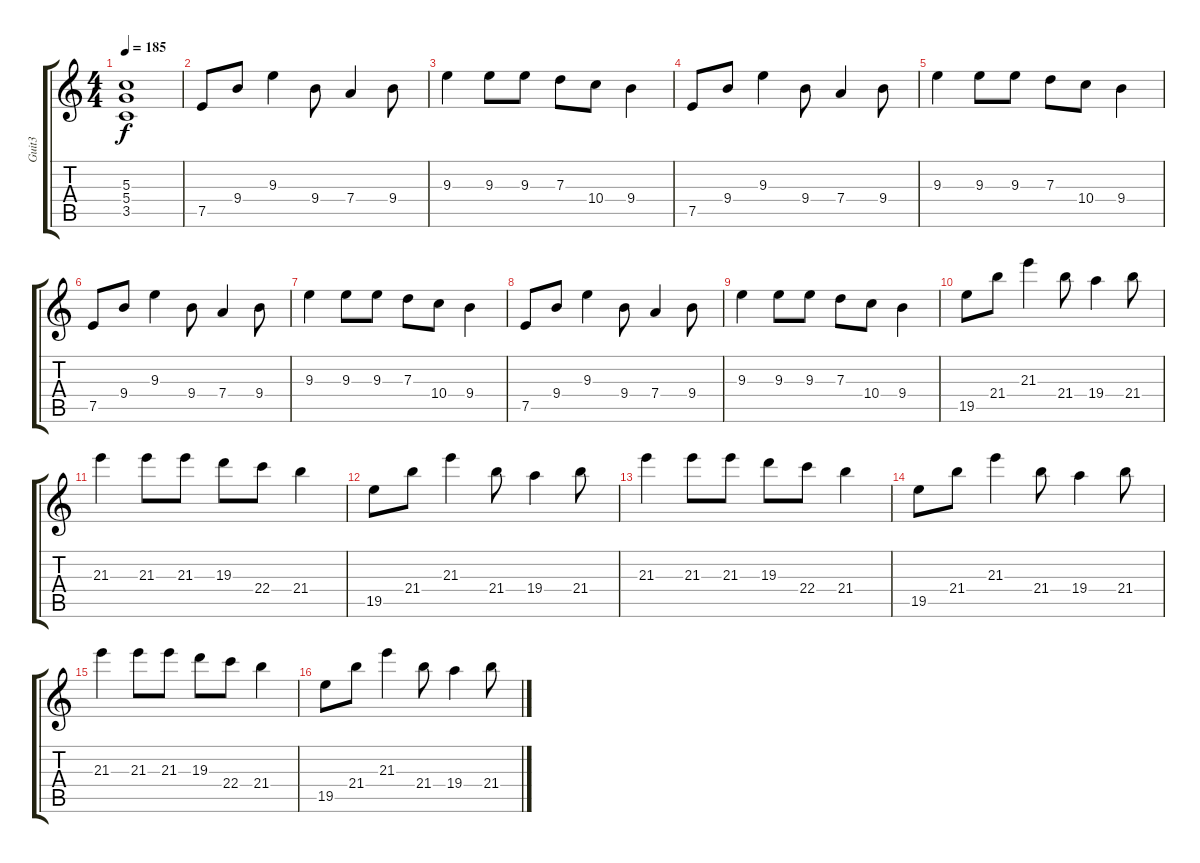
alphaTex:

\track ("Guit3" "Guit3") {instrument acousticguitarnylon}
\staff {score tabs}
\tuning (E4 B3 G3 D3 A2 E2) {hide}
\ts (4 4)
\tempo 185
\clef g2
\ks c
(5.3{t} 5.4{t} 3.5{t}).1{dy f} |
7.5.8 9.4.8 9.3.4 9.4.8 7.4.4 9.4.8 |
9.3.4 9.3.8 9.3.8 7.3.8 10.4.8 9.4.4 |
7.5.8 9.4.8 9.3.4 9.4.8 7.4.4 9.4.8 |
9.3.4 9.3.8 9.3.8 7.3.8 10.4.8 9.4.4 |
7.5.8 9.4.8 9.3.4 9.4.8 7.4.4 9.4.8 |
9.3.4 9.3.8 9.3.8 7.3.8 10.4.8 9.4.4 |
7.5.8 9.4.8 9.3.4 9.4.8 7.4.4 9.4.8 |
9.3.4 9.3.8 9.3.8 7.3.8 10.4.8 9.4.4 |
19.5.8 21.4.8 21.3.4 21.4.8 19.4.4 21.4.8 |
21.3.4 21.3.8 21.3.8 19.3.8 22.4.8 21.4.4 |
19.5.8 21.4.8 21.3.4 21.4.8 19.4.4 21.4.8 |
21.3.4 21.3.8 21.3.8 19.3.8 22.4.8 21.4.4 |
19.5.8 21.4.8 21.3.4 21.4.8 19.4.4 21.4.8 |
21.3.4 21.3.8 21.3.8 19.3.8 22.4.8 21.4.4 |
19.5.8 21.4.8 21.3.4 21.4.8 19.4.4 21.4.8
